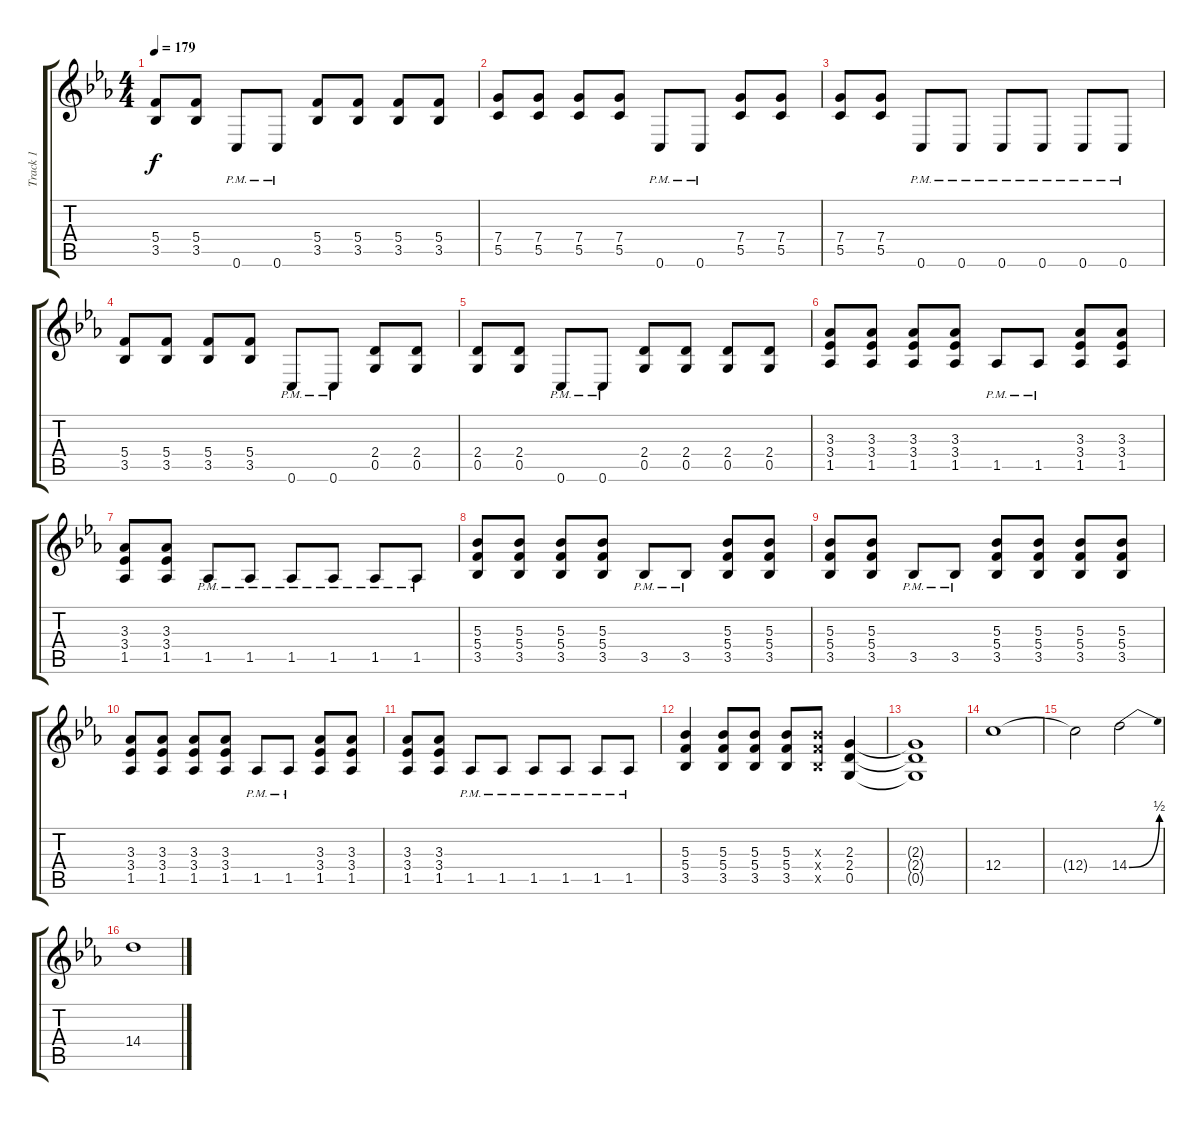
\track ("Track 1" "Track 1") {instrument distortionguitar}
\staff {score tabs}
\tuning (D4 A3 F3 C3 G2 C2) {hide}
\ts (4 4)
\tempo 179
\clef g2
\ks eb
(5.4 3.5).8{dy f} (5.4 3.5).8 0.6{pm}.8 0.6{pm}.8 (5.4 3.5).8 (5.4 3.5).8 (5.4 3.5).8 (5.4 3.5).8 |
(7.4 5.5).8 (7.4 5.5).8 (7.4 5.5).8 (7.4 5.5).8 0.6{pm}.8 0.6{pm}.8 (7.4 5.5).8 (7.4 5.5).8 |
(7.4 5.5).8 (7.4 5.5).8 0.6{pm}.8 0.6{pm}.8 0.6{pm}.8 0.6{pm}.8 0.6{pm}.8 0.6{pm}.8 |
(5.4 3.5).8 (5.4 3.5).8 (5.4 3.5).8 (5.4 3.5).8 0.6{pm}.8 0.6{pm}.8 (2.4 0.5).8 (2.4 0.5).8 |
(2.4 0.5).8 (2.4 0.5).8 0.6{pm}.8 0.6{pm}.8 (2.4 0.5).8 (2.4 0.5).8 (2.4 0.5).8 (2.4 0.5).8 |
(3.3 3.4 1.5).8 (3.3 3.4 1.5).8 (3.3 3.4 1.5).8 (3.3 3.4 1.5).8 1.5{pm}.8 1.5{pm}.8 (3.3 3.4 1.5).8 (3.3 3.4 1.5).8 |
(3.3 3.4 1.5).8 (3.3 3.4 1.5).8 1.5{pm}.8 1.5{pm}.8 1.5{pm}.8 1.5{pm}.8 1.5{pm}.8 1.5{pm}.8 |
(5.3 5.4 3.5).8 (5.3 5.4 3.5).8 (5.3 5.4 3.5).8 (5.3 5.4 3.5).8 3.5{pm}.8 3.5{pm}.8 (5.3 5.4 3.5).8 (5.3 5.4 3.5).8 |
(5.3 5.4 3.5).8 (5.3 5.4 3.5).8 3.5{pm}.8 3.5{pm}.8 (5.3 5.4 3.5).8 (5.3 5.4 3.5).8 (5.3 5.4 3.5).8 (5.3 5.4 3.5).8 |
(3.3 3.4 1.5).8 (3.3 3.4 1.5).8 (3.3 3.4 1.5).8 (3.3 3.4 1.5).8 1.5{pm}.8 1.5{pm}.8 (3.3 3.4 1.5).8 (3.3 3.4 1.5).8 |
(3.3 3.4 1.5).8 (3.3 3.4 1.5).8 1.5{pm}.8 1.5{pm}.8 1.5{pm}.8 1.5{pm}.8 1.5{pm}.8 1.5{pm}.8 |
(5.3 5.4 3.5).4 (5.3 5.4 3.5).8 (5.3 5.4 3.5).8 (5.3 5.4 3.5).8 (5.3{x} 5.4{x} 3.5{x}).8 (2.3 2.4 0.5).4 |
(2.3{t} 2.4{t} 0.5{t}).1 |
12.4.1 |
12.4{t}.2 14.4{be (bend 0 0 60 2)}.2 |
14.4.1
